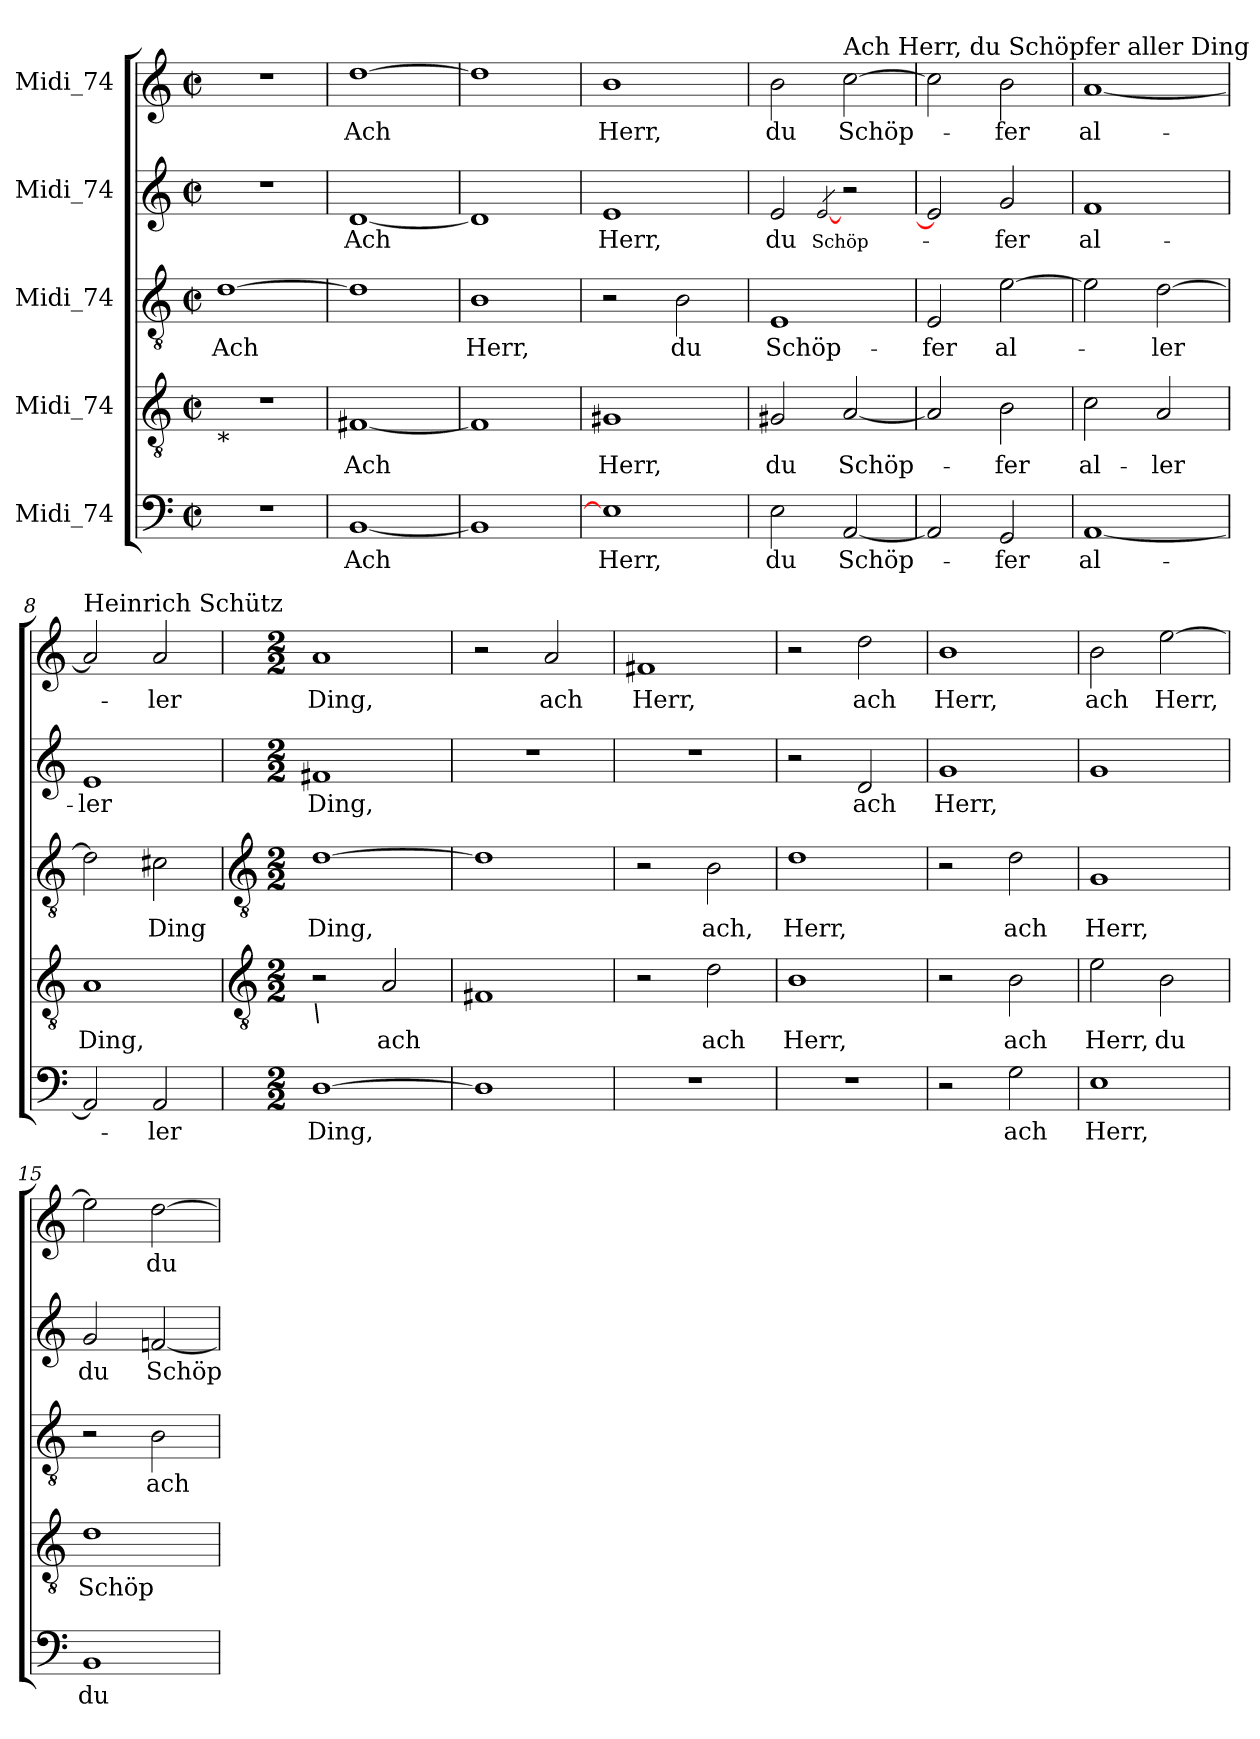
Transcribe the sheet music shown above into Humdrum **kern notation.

**kern	**text	**kern	**text	**kern	**text	**kern	**text	**kern	**text
*part5	*part5	*part4	*part4	*part3	*part3	*part2	*part2	*part1	*part1
*staff5	*staff5	*staff4	*staff4	*staff3	*staff3	*staff2	*staff2	*staff1	*staff1
*I"Midi_74	*	*I"Midi_74	*	*I"Midi_74	*	*I"Midi_74	*	*I"Midi_74	*
*clefF4	*	*clefGv2	*	*clefGv2	*	*clefG2	*	*clefG2	*
*k[]	*	*k[]	*	*k[]	*	*k[]	*	*k[]	*
*C:	*	*C:	*	*C:	*	*C:	*	*C:	*
*M2/2	*	*M2/2	*	*M2/2	*	*M2/2	*	*M2/2	*
*met(c|)	*	*met(c|)	*	*met(c|)	*	*met(c|)	*	*met(c|)	*
=1	=1	=1	=1	=1	=1	=1	=1	=1	=1
!	!	!LO:TX:b:t=*	!	!	!	!	!	!	!
!	!	!	!	!	!LO:LY:b	!	!	!	!
1r	.	1r	.	[1d	Ach	1r	.	1r	.
=2	=2	=2	=2	=2	=2	=2	=2	=2	=2
!	!LO:LY:b	!	!LO:LY:b	!	!	!	!LO:LY:b	!	!LO:LY:b
[1BB	Ach	[1F#X	Ach	1d]	.	[1d	Ach	[1dd	Ach
=3	=3	=3	=3	=3	=3	=3	=3	=3	=3
!	!	!	!	!	!LO:LY:b	!	!	!	!
1BB]	.	1F#]	.	1B	Herr,	1d]	.	1dd]	.
=4	=4	=4	=4	=4	=4	=4	=4	=4	=4
!	!LO:LY:b	!	!LO:LY:b	!	!	!	!LO:LY:b	!	!LO:LY:b
1E]	Herr,	1G#X	Herr,	2r	.	1e	Herr,	1b	Herr,
!	!	!	!	!	!LO:LY:b	!	!	!	!
.	.	.	.	2B	du	.	.	.	.
=5	=5	=5	=5	=5	=5	=5	=5	=5	=5
!	!LO:LY:b	!	!LO:LY:b	!	!LO:LY:b	!	!LO:LY:b	!	!LO:LY:b
2E	du	2G#X	du	1E	Schöp-	2e	du	2b	du
!	!	!	!	!	!	!	!LO:LY:b	!	!
.	.	.	.	.	.	[2qe	Schöp-	.	.
!	!	!	!	!	!	!	!	!LO:TX:a:t=Ach Herr, du Schöpfer aller Ding	!
!	!LO:LY:b	!	!LO:LY:b	!	!	!	!	!	!LO:LY:b
[2AA	Schöp-	[2A	Schöp-	.	.	2r	.	[2cc	Schöp-
=6	=6	=6	=6	=6	=6	=6	=6	=6	=6
!	!	!	!	!	!LO:LY:b	!	!	!	!
2AA]	.	2A]	.	2E	-fer	2e]	.	2cc]	.
!	!LO:LY:b	!	!LO:LY:b	!	!LO:LY:b	!	!LO:LY:b	!	!LO:LY:b
2GG	-fer	2B	-fer	[2e	al-	2g	-fer	2b	-fer
=7	=7	=7	=7	=7	=7	=7	=7	=7	=7
!	!LO:LY:b	!	!LO:LY:b	!	!	!	!LO:LY:b	!	!LO:LY:b
[1AA	al-	2c	al-	2e]	.	1f	al-	[1a	al-
!	!	!	!LO:LY:b	!	!LO:LY:b	!	!	!	!
.	.	2A	-ler	[2d	-ler	.	.	.	.
=8	=8	=8	=8	=8	=8	=8	=8	=8	=8
!	!	!	!	!	!	!	!	!LO:TX:a:t=Heinrich Schütz	!
!	!	!	!LO:LY:b	!	!	!	!LO:LY:b	!	!
2AA]	.	1A	Ding,	2d]	.	1e	-ler	2a]	.
!	!LO:LY:b	!	!	!	!LO:LY:b	!	!	!	!LO:LY:b
2AA	-ler	.	.	2c#X	Ding	.	.	2a	-ler
!!LO:LB:g=z
=9	=9	=9	=9	=9	=9	=9	=9	=9	=9
*	*	*clefGv2	*	*clefGv2	*	*	*	*	*
*M2/2	*	*M2/2	*	*M2/2	*	*M2/2	*	*M2/2	*
!	!	!LO:TX:b:i:t=\	!	!	!	!	!	!	!
!	!LO:LY:b	!	!	!	!LO:LY:b	!	!LO:LY:b	!	!LO:LY:b
[1D	Ding,	2r	.	[1d	Ding,	1f#X	Ding,	1a	Ding,
!	!	!	!LO:LY:b	!	!	!	!	!	!
.	.	2A	ach	.	.	.	.	.	.
=10	=10	=10	=10	=10	=10	=10	=10	=10	=10
1D]	.	1F#X	.	1d]	.	1r	.	2r	.
!	!	!	!	!	!	!	!	!	!LO:LY:b
.	.	.	.	.	.	.	.	2a	ach
=11	=11	=11	=11	=11	=11	=11	=11	=11	=11
!	!	!	!	!	!	!	!	!	!LO:LY:b
1r	.	2r	.	2r	.	1r	.	1f#X	Herr,
!	!	!	!LO:LY:b	!	!LO:LY:b	!	!	!	!
.	.	2d	ach	2B	ach,	.	.	.	.
=12	=12	=12	=12	=12	=12	=12	=12	=12	=12
!	!	!	!LO:LY:b	!	!LO:LY:b	!	!	!	!
1r	.	1B	Herr,	1d	Herr,	2r	.	2r	.
!	!	!	!	!	!	!	!LO:LY:b	!	!LO:LY:b
.	.	.	.	.	.	2d	ach	2dd	ach
=13	=13	=13	=13	=13	=13	=13	=13	=13	=13
!	!	!	!	!	!	!	!LO:LY:b	!	!LO:LY:b
2r	.	2r	.	2r	.	1g	Herr,	1b	Herr,
!	!LO:LY:b	!	!LO:LY:b	!	!LO:LY:b	!	!	!	!
2G	ach	2B	ach	2d	ach	.	.	.	.
=14	=14	=14	=14	=14	=14	=14	=14	=14	=14
!	!LO:LY:b	!	!LO:LY:b	!	!LO:LY:b	!	!	!	!LO:LY:b
1E	Herr,	2e	Herr,	1G	Herr,	1g	.	2b	ach
!	!	!	!LO:LY:b	!	!	!	!	!	!LO:LY:b
.	.	2B	du	.	.	.	.	[2ee	Herr,
=15	=15	=15	=15	=15	=15	=15	=15	=15	=15
!	!LO:LY:b	!	!LO:LY:b	!	!	!	!LO:LY:b	!	!
1BB	du	1d	Schöp-	2r	.	2g	du	2ee]	.
!	!	!	!	!	!LO:LY:b	!	!LO:LY:b	!	!LO:LY:b
.	.	.	.	2B	ach	[2fn	Schöp-	[2dd	du
=	=	=	=	=	=	=	=	=	=
*-	*-	*-	*-	*-	*-	*-	*-	*-	*-
